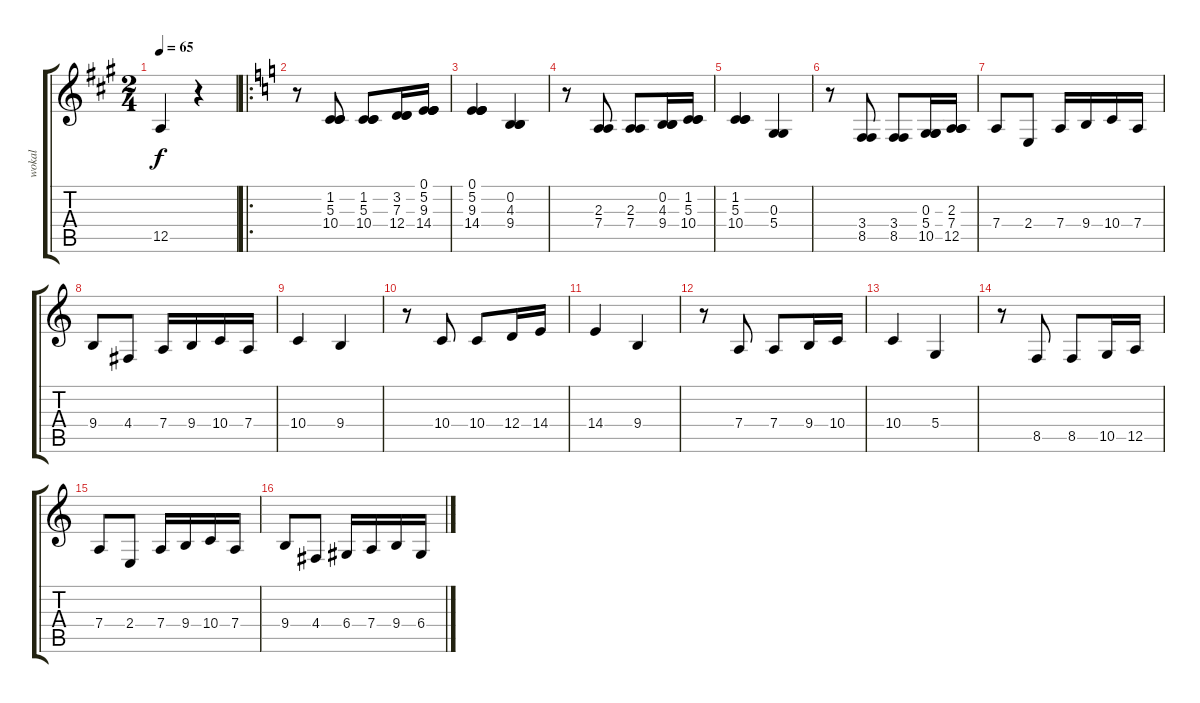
\track ("wokal" "wokal") {instrument lead6voice}
\staff {score tabs}
\tuning (E4 B3 G3 D3 A2 E2) {hide}
\ts (2 4)
\tempo 65
\clef g2
\ks a
12.5.4{dy f} r.4 |
\ro
\ks c
r.8 (1.2 5.3 10.4).8 (1.2 5.3 10.4).8 (3.2 7.3 12.4).16 (0.1 5.2 9.3 14.4).16 |
(0.1 5.2 9.3 14.4).4 (0.2 4.3 9.4).4 |
r.8 (2.3 7.4).8 (2.3 7.4).8 (0.2 4.3 9.4).16 (1.2 5.3 10.4).16 |
(1.2 5.3 10.4).4 (0.3 5.4).4 |
r.8 (3.4 8.5).8 (3.4 8.5).8 (0.3 5.4 10.5).16 (2.3 7.4 12.5).16 |
7.4.8 2.4.8 7.4.16 9.4.16 10.4.16 7.4.16 |
9.4.8 4.4.8 7.4.16 9.4.16 10.4.16 7.4.16 |
10.4.4 9.4.4 |
r.8 10.4.8 10.4.8 12.4.16 14.4.16 |
14.4.4 9.4.4 |
r.8 7.4.8 7.4.8 9.4.16 10.4.16 |
10.4.4 5.4.4 |
r.8 8.5.8 8.5.8 10.5.16 12.5.16 |
7.4.8 2.4.8 7.4.16 9.4.16 10.4.16 7.4.16 |
9.4.8 4.4.8 6.4.16 7.4.16 9.4.16 6.4.16
